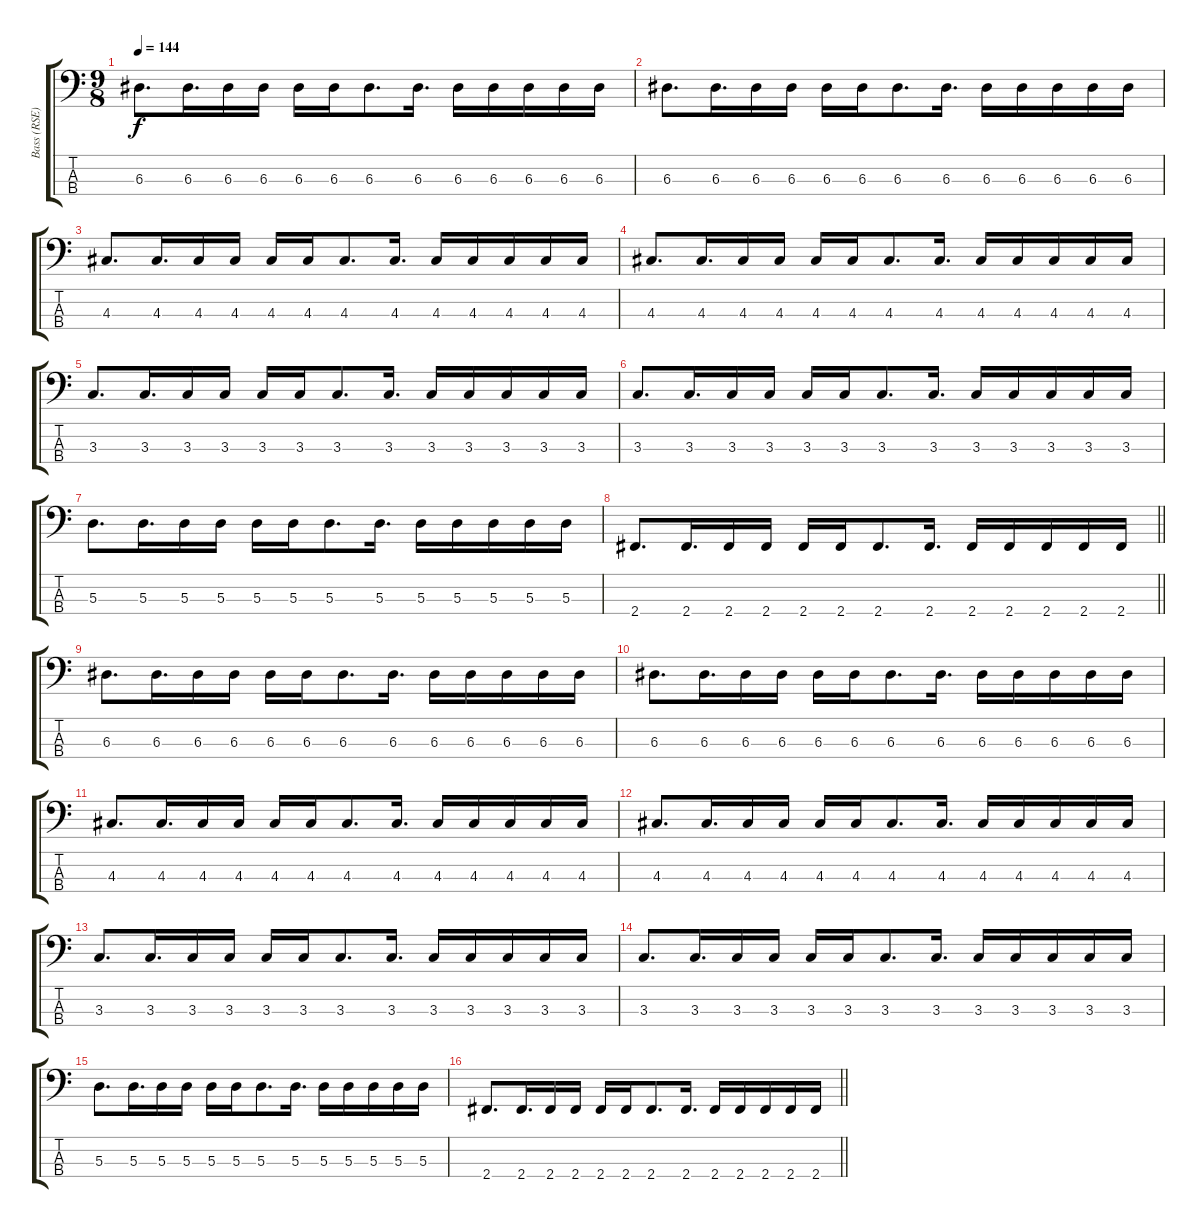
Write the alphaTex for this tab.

\track ("Bass (RSE)" "Bass (RSE)") {instrument electricbassfinger}
\staff {score tabs}
\tuning (G2 D2 A1 E1) {hide}
\ts (9 8)
\tempo 144
\clef f4
\ks c
6.3.8{d dy f} 6.3.16{d} 6.3.16 6.3.16 6.3.16 6.3.16 6.3.8{d} 6.3.16{d} 6.3.16 6.3.16 6.3.16 6.3.16 6.3.16 |
6.3.8{d} 6.3.16{d} 6.3.16 6.3.16 6.3.16 6.3.16 6.3.8{d} 6.3.16{d} 6.3.16 6.3.16 6.3.16 6.3.16 6.3.16 |
4.3.8{d} 4.3.16{d} 4.3.16 4.3.16 4.3.16 4.3.16 4.3.8{d} 4.3.16{d} 4.3.16 4.3.16 4.3.16 4.3.16 4.3.16 |
4.3.8{d} 4.3.16{d} 4.3.16 4.3.16 4.3.16 4.3.16 4.3.8{d} 4.3.16{d} 4.3.16 4.3.16 4.3.16 4.3.16 4.3.16 |
3.3.8{d} 3.3.16{d} 3.3.16 3.3.16 3.3.16 3.3.16 3.3.8{d} 3.3.16{d} 3.3.16 3.3.16 3.3.16 3.3.16 3.3.16 |
3.3.8{d} 3.3.16{d} 3.3.16 3.3.16 3.3.16 3.3.16 3.3.8{d} 3.3.16{d} 3.3.16 3.3.16 3.3.16 3.3.16 3.3.16 |
5.3.8{d} 5.3.16{d} 5.3.16 5.3.16 5.3.16 5.3.16 5.3.8{d} 5.3.16{d} 5.3.16 5.3.16 5.3.16 5.3.16 5.3.16 |
\barLineRight lightlight
2.4.8{d} 2.4.16{d} 2.4.16 2.4.16 2.4.16 2.4.16 2.4.8{d} 2.4.16{d} 2.4.16 2.4.16 2.4.16 2.4.16 2.4.16 |
6.3.8{d} 6.3.16{d} 6.3.16 6.3.16 6.3.16 6.3.16 6.3.8{d} 6.3.16{d} 6.3.16 6.3.16 6.3.16 6.3.16 6.3.16 |
6.3.8{d} 6.3.16{d} 6.3.16 6.3.16 6.3.16 6.3.16 6.3.8{d} 6.3.16{d} 6.3.16 6.3.16 6.3.16 6.3.16 6.3.16 |
4.3.8{d} 4.3.16{d} 4.3.16 4.3.16 4.3.16 4.3.16 4.3.8{d} 4.3.16{d} 4.3.16 4.3.16 4.3.16 4.3.16 4.3.16 |
4.3.8{d} 4.3.16{d} 4.3.16 4.3.16 4.3.16 4.3.16 4.3.8{d} 4.3.16{d} 4.3.16 4.3.16 4.3.16 4.3.16 4.3.16 |
3.3.8{d} 3.3.16{d} 3.3.16 3.3.16 3.3.16 3.3.16 3.3.8{d} 3.3.16{d} 3.3.16 3.3.16 3.3.16 3.3.16 3.3.16 |
3.3.8{d} 3.3.16{d} 3.3.16 3.3.16 3.3.16 3.3.16 3.3.8{d} 3.3.16{d} 3.3.16 3.3.16 3.3.16 3.3.16 3.3.16 |
5.3.8{d} 5.3.16{d} 5.3.16 5.3.16 5.3.16 5.3.16 5.3.8{d} 5.3.16{d} 5.3.16 5.3.16 5.3.16 5.3.16 5.3.16 |
\barLineRight lightlight
2.4.8{d} 2.4.16{d} 2.4.16 2.4.16 2.4.16 2.4.16 2.4.8{d} 2.4.16{d} 2.4.16 2.4.16 2.4.16 2.4.16 2.4.16
